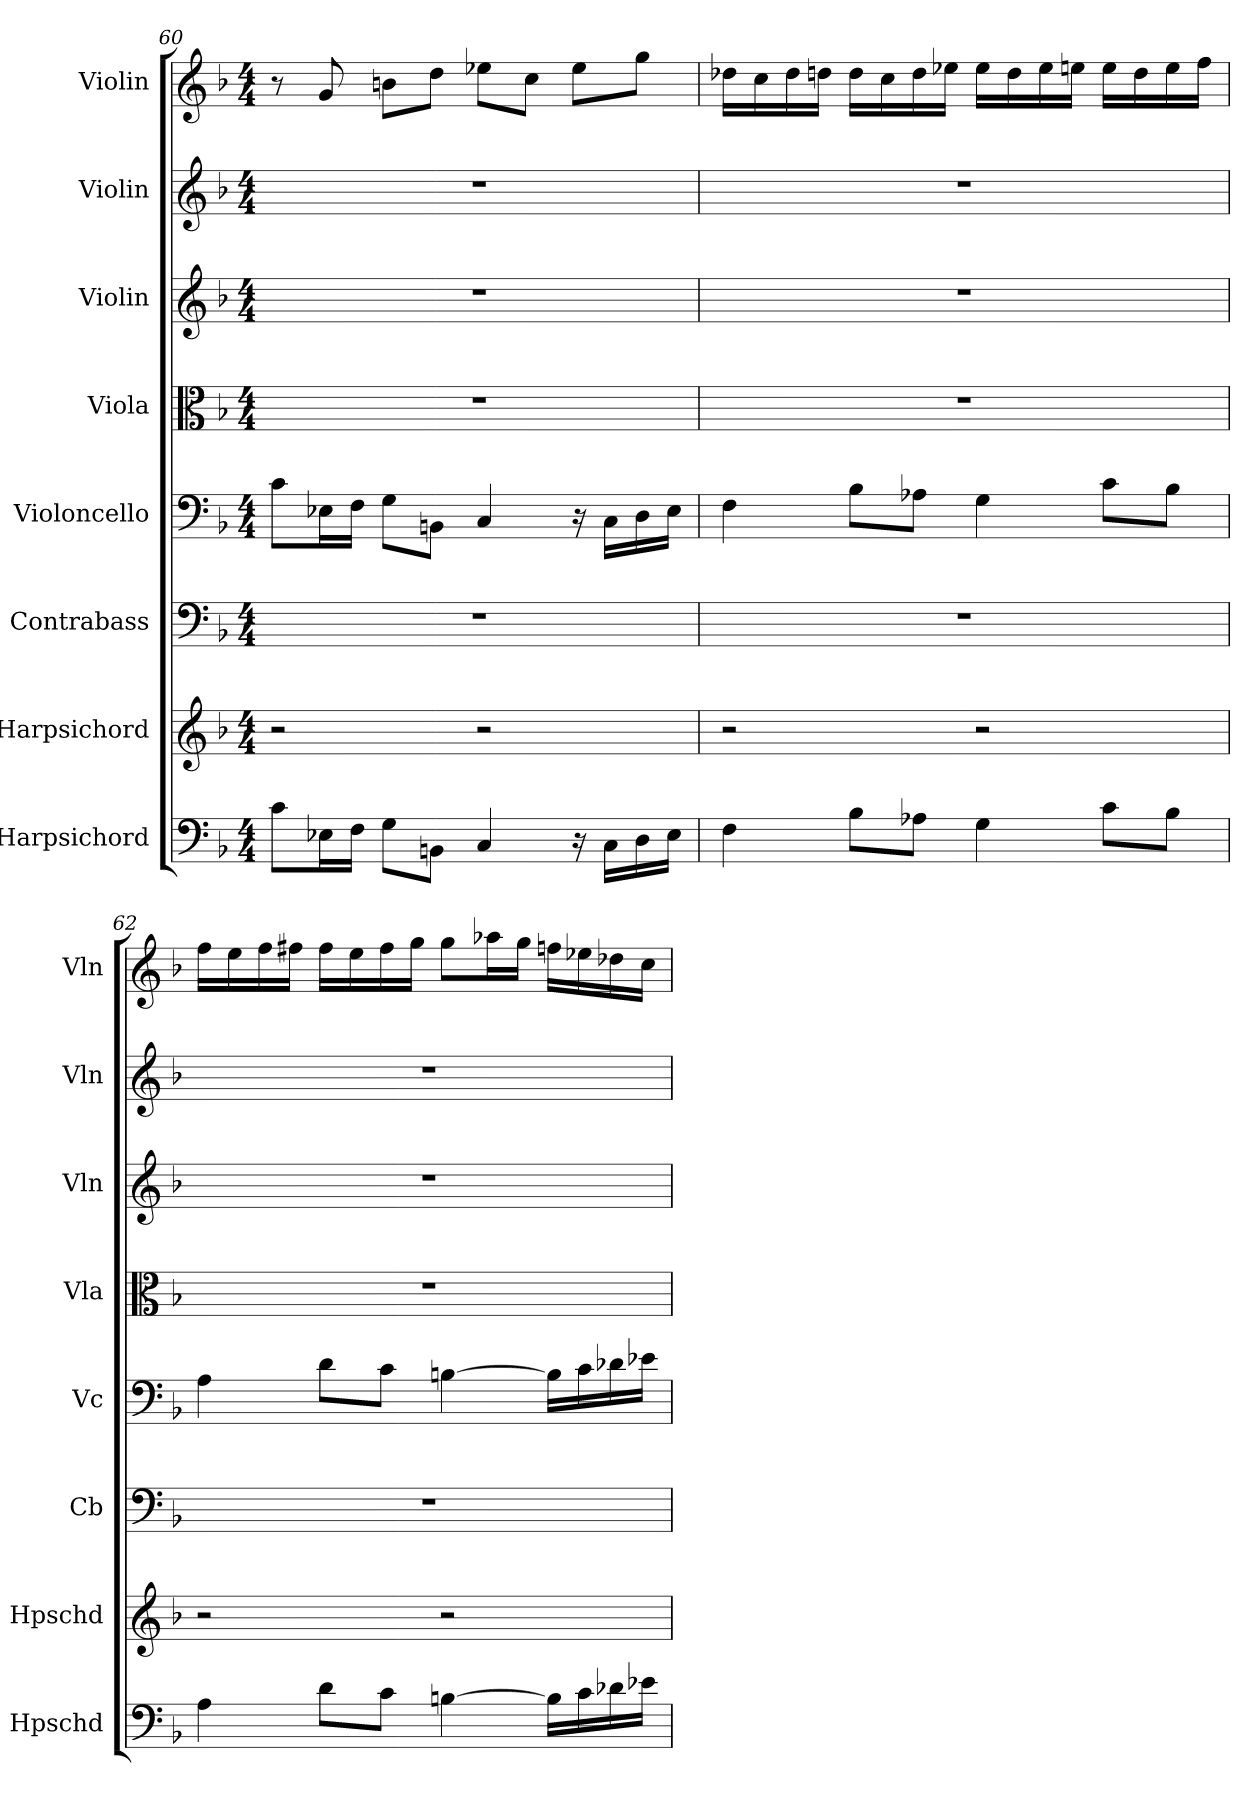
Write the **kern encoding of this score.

**kern	**kern	**kern	**kern	**kern	**kern	**kern	**kern
*part8	*part7	*part6	*part5	*part4	*part3	*part2	*part1
*staff8	*staff7	*staff6	*staff5	*staff4	*staff3	*staff2	*staff1
*I"Harpsichord	*I"Harpsichord	*I"Contrabass	*I"Violoncello	*I"Viola	*I"Violin	*I"Violin	*I"Violin
*I'Hpschd	*I'Hpschd	*I'Cb	*I'Vc	*I'Vla	*I'Vln	*I'Vln	*I'Vln
*clefF4	*clefG2	*clefF4	*clefF4	*clefC3	*clefG2	*clefG2	*clefG2
*k[b-]	*k[b-]	*k[b-]	*k[b-]	*k[b-]	*k[b-]	*k[b-]	*k[b-]
*M4/4	*M4/4	*M4/4	*M4/4	*M4/4	*M4/4	*M4/4	*M4/4
=60	=60	=60	=60	=60	=60	=60	=60
8c\L	2r	1r	8c\L	1r	1r	1r	8r
16E-X\L	.	.	16E-X\L	.	.	.	8g/
16F\JJ	.	.	16F\JJ	.	.	.	.
8G\L	.	.	8G\L	.	.	.	8bn\L
8BBn\J	.	.	8BBn\J	.	.	.	8dd\J
4C/	2r	.	4C/	.	.	.	8ee-X\L
.	.	.	.	.	.	.	8cc\J
16r	.	.	16r	.	.	.	8ee-\L
16C\LL	.	.	16C\LL	.	.	.	.
16D\	.	.	16D\	.	.	.	8gg\J
16E-\JJ	.	.	16E-\JJ	.	.	.	.
=61	=61	=61	=61	=61	=61	=61	=61
4F\	2r	1r	4F\	1r	1r	1r	16dd-X\LL
.	.	.	.	.	.	.	16cc\
.	.	.	.	.	.	.	16dd-\
.	.	.	.	.	.	.	16ddn\JJ
8B-\L	.	.	8B-\L	.	.	.	16dd\LL
.	.	.	.	.	.	.	16cc\
8A-X\J	.	.	8A-X\J	.	.	.	16dd\
.	.	.	.	.	.	.	16ee-X\JJ
4G\	2r	.	4G\	.	.	.	16ee-\LL
.	.	.	.	.	.	.	16dd\
.	.	.	.	.	.	.	16ee-\
.	.	.	.	.	.	.	16een\JJ
8c\L	.	.	8c\L	.	.	.	16ee\LL
.	.	.	.	.	.	.	16dd\
8B-\J	.	.	8B-\J	.	.	.	16ee\
.	.	.	.	.	.	.	16ff\JJ
=62	=62	=62	=62	=62	=62	=62	=62
4A\	2r	1r	4A\	1r	1r	1r	16ff\LL
.	.	.	.	.	.	.	16ee\
.	.	.	.	.	.	.	16ff\
.	.	.	.	.	.	.	16ff#X\JJ
8d\L	.	.	8d\L	.	.	.	16ff#\LL
.	.	.	.	.	.	.	16ee\
8c\J	.	.	8c\J	.	.	.	16ff#\
.	.	.	.	.	.	.	16gg\JJ
[4Bn\	2r	.	[4Bn\	.	.	.	8gg\L
.	.	.	.	.	.	.	16aa-X\L
.	.	.	.	.	.	.	16gg\JJ
16B\LL]	.	.	16B\LL]	.	.	.	16ffn\LL
16c\	.	.	16c\	.	.	.	16ee-X\
16d-X\	.	.	16d-X\	.	.	.	16dd-X\
16e-X\JJ	.	.	16e-X\JJ	.	.	.	16cc\JJ
=	=	=	=	=	=	=	=
*-	*-	*-	*-	*-	*-	*-	*-
